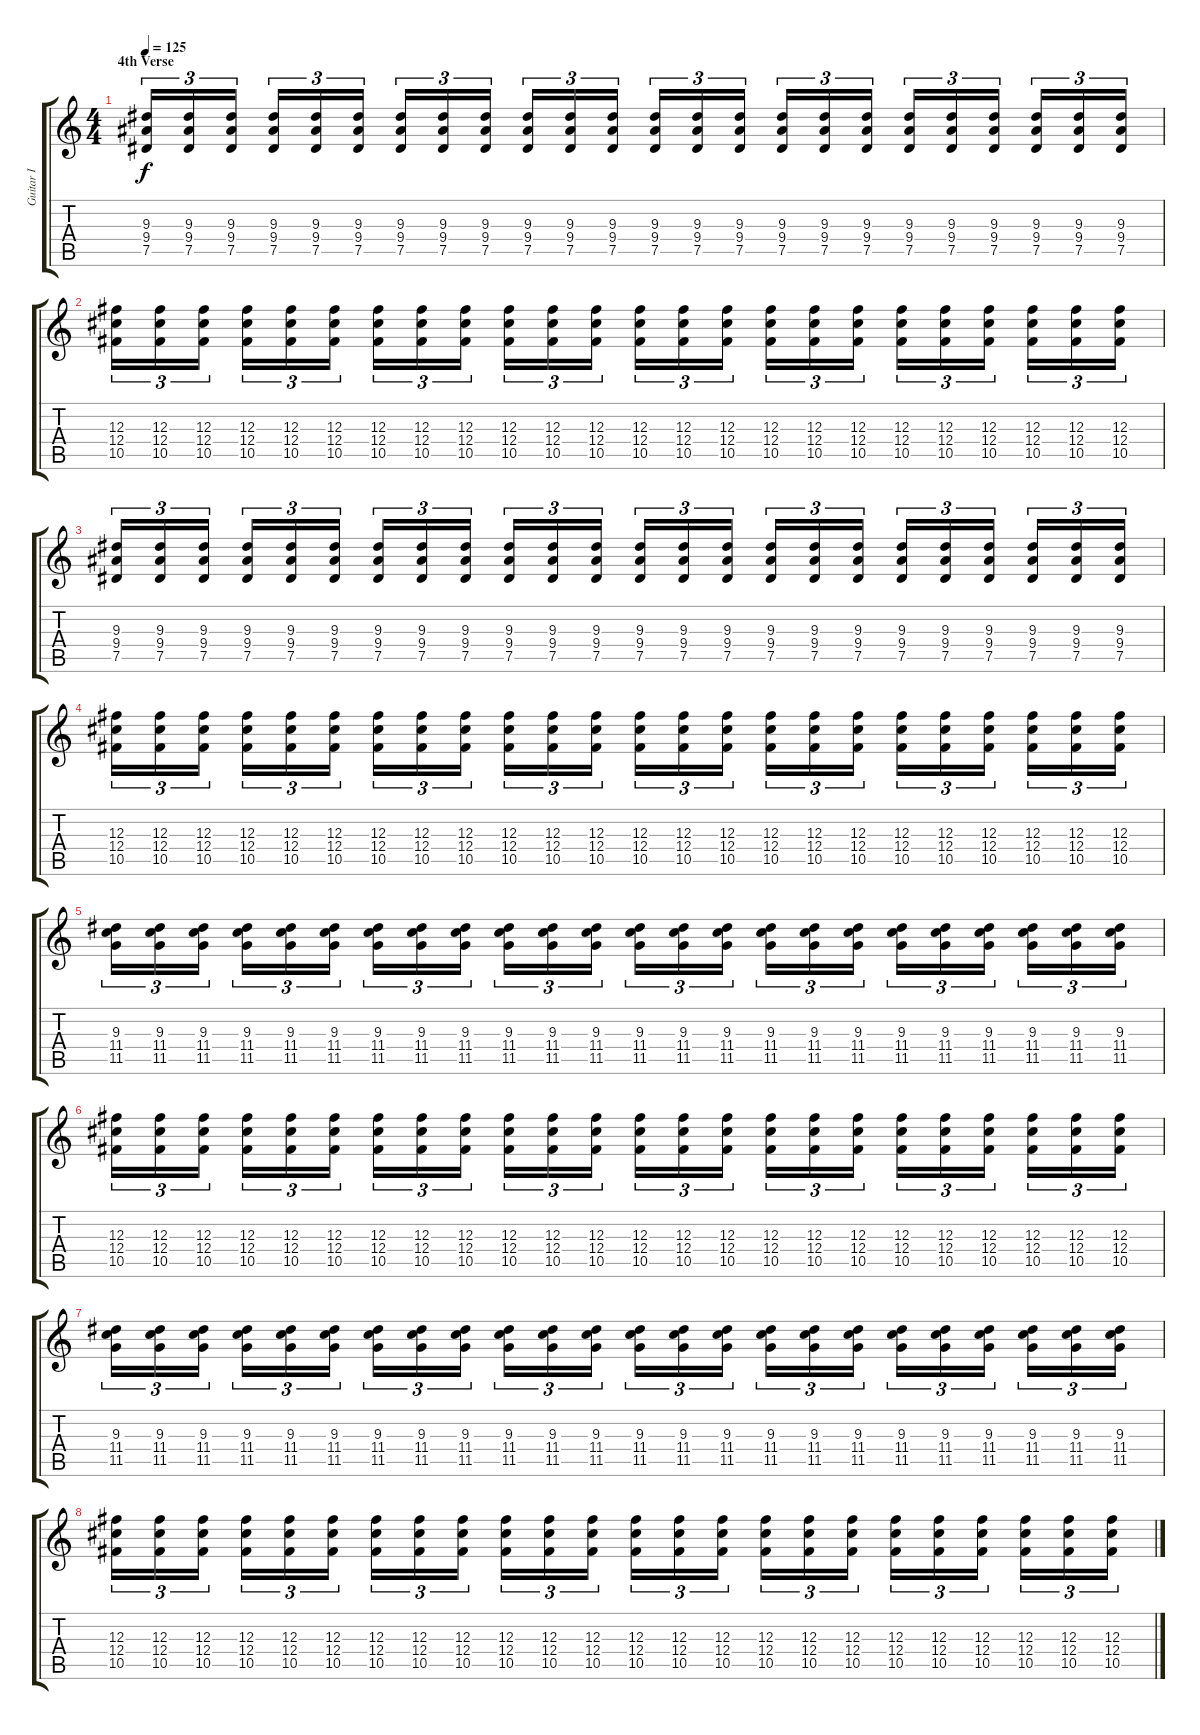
\track ("Guitar I" "Guitar I") {instrument distortionguitar}
\staff {score tabs}
\tuning (Eb4 Bb3 Gb3 Db3 Ab2 Eb2) {hide}
\ts (4 4)
\section ("" "4th Verse")
\tempo 125
\clef g2
\ks c
(9.3 9.4 7.5).16{tu (3 2) dy f volume 16} (9.3 9.4 7.5).16{tu (3 2)} (9.3 9.4 7.5).16{tu (3 2)} (9.3 9.4 7.5).16{tu (3 2)} (9.3 9.4 7.5).16{tu (3 2)} (9.3 9.4 7.5).16{tu (3 2)} (9.3 9.4 7.5).16{tu (3 2)} (9.3 9.4 7.5).16{tu (3 2)} (9.3 9.4 7.5).16{tu (3 2)} (9.3 9.4 7.5).16{tu (3 2)} (9.3 9.4 7.5).16{tu (3 2)} (9.3 9.4 7.5).16{tu (3 2)} (9.3 9.4 7.5).16{tu (3 2)} (9.3 9.4 7.5).16{tu (3 2)} (9.3 9.4 7.5).16{tu (3 2)} (9.3 9.4 7.5).16{tu (3 2)} (9.3 9.4 7.5).16{tu (3 2)} (9.3 9.4 7.5).16{tu (3 2)} (9.3 9.4 7.5).16{tu (3 2)} (9.3 9.4 7.5).16{tu (3 2)} (9.3 9.4 7.5).16{tu (3 2)} (9.3 9.4 7.5).16{tu (3 2)} (9.3 9.4 7.5).16{tu (3 2)} (9.3 9.4 7.5).16{tu (3 2)} |
(12.3 12.4 10.5).16{tu (3 2)} (12.3 12.4 10.5).16{tu (3 2)} (12.3 12.4 10.5).16{tu (3 2)} (12.3 12.4 10.5).16{tu (3 2)} (12.3 12.4 10.5).16{tu (3 2)} (12.3 12.4 10.5).16{tu (3 2)} (12.3 12.4 10.5).16{tu (3 2)} (12.3 12.4 10.5).16{tu (3 2)} (12.3 12.4 10.5).16{tu (3 2)} (12.3 12.4 10.5).16{tu (3 2)} (12.3 12.4 10.5).16{tu (3 2)} (12.3 12.4 10.5).16{tu (3 2)} (12.3 12.4 10.5).16{tu (3 2)} (12.3 12.4 10.5).16{tu (3 2)} (12.3 12.4 10.5).16{tu (3 2)} (12.3 12.4 10.5).16{tu (3 2)} (12.3 12.4 10.5).16{tu (3 2)} (12.3 12.4 10.5).16{tu (3 2)} (12.3 12.4 10.5).16{tu (3 2)} (12.3 12.4 10.5).16{tu (3 2)} (12.3 12.4 10.5).16{tu (3 2)} (12.3 12.4 10.5).16{tu (3 2)} (12.3 12.4 10.5).16{tu (3 2)} (12.3 12.4 10.5).16{tu (3 2)} |
(9.3 9.4 7.5).16{tu (3 2)} (9.3 9.4 7.5).16{tu (3 2)} (9.3 9.4 7.5).16{tu (3 2)} (9.3 9.4 7.5).16{tu (3 2)} (9.3 9.4 7.5).16{tu (3 2)} (9.3 9.4 7.5).16{tu (3 2)} (9.3 9.4 7.5).16{tu (3 2)} (9.3 9.4 7.5).16{tu (3 2)} (9.3 9.4 7.5).16{tu (3 2)} (9.3 9.4 7.5).16{tu (3 2)} (9.3 9.4 7.5).16{tu (3 2)} (9.3 9.4 7.5).16{tu (3 2)} (9.3 9.4 7.5).16{tu (3 2)} (9.3 9.4 7.5).16{tu (3 2)} (9.3 9.4 7.5).16{tu (3 2)} (9.3 9.4 7.5).16{tu (3 2)} (9.3 9.4 7.5).16{tu (3 2)} (9.3 9.4 7.5).16{tu (3 2)} (9.3 9.4 7.5).16{tu (3 2)} (9.3 9.4 7.5).16{tu (3 2)} (9.3 9.4 7.5).16{tu (3 2)} (9.3 9.4 7.5).16{tu (3 2)} (9.3 9.4 7.5).16{tu (3 2)} (9.3 9.4 7.5).16{tu (3 2)} |
(12.3 12.4 10.5).16{tu (3 2)} (12.3 12.4 10.5).16{tu (3 2)} (12.3 12.4 10.5).16{tu (3 2)} (12.3 12.4 10.5).16{tu (3 2)} (12.3 12.4 10.5).16{tu (3 2)} (12.3 12.4 10.5).16{tu (3 2)} (12.3 12.4 10.5).16{tu (3 2)} (12.3 12.4 10.5).16{tu (3 2)} (12.3 12.4 10.5).16{tu (3 2)} (12.3 12.4 10.5).16{tu (3 2)} (12.3 12.4 10.5).16{tu (3 2)} (12.3 12.4 10.5).16{tu (3 2)} (12.3 12.4 10.5).16{tu (3 2)} (12.3 12.4 10.5).16{tu (3 2)} (12.3 12.4 10.5).16{tu (3 2)} (12.3 12.4 10.5).16{tu (3 2)} (12.3 12.4 10.5).16{tu (3 2)} (12.3 12.4 10.5).16{tu (3 2)} (12.3 12.4 10.5).16{tu (3 2)} (12.3 12.4 10.5).16{tu (3 2)} (12.3 12.4 10.5).16{tu (3 2)} (12.3 12.4 10.5).16{tu (3 2)} (12.3 12.4 10.5).16{tu (3 2)} (12.3 12.4 10.5).16{tu (3 2)} |
(9.3 11.4 11.5).16{tu (3 2)} (9.3 11.4 11.5).16{tu (3 2)} (9.3 11.4 11.5).16{tu (3 2)} (9.3 11.4 11.5).16{tu (3 2)} (9.3 11.4 11.5).16{tu (3 2)} (9.3 11.4 11.5).16{tu (3 2)} (9.3 11.4 11.5).16{tu (3 2)} (9.3 11.4 11.5).16{tu (3 2)} (9.3 11.4 11.5).16{tu (3 2)} (9.3 11.4 11.5).16{tu (3 2)} (9.3 11.4 11.5).16{tu (3 2)} (9.3 11.4 11.5).16{tu (3 2)} (9.3 11.4 11.5).16{tu (3 2)} (9.3 11.4 11.5).16{tu (3 2)} (9.3 11.4 11.5).16{tu (3 2)} (9.3 11.4 11.5).16{tu (3 2)} (9.3 11.4 11.5).16{tu (3 2)} (9.3 11.4 11.5).16{tu (3 2)} (9.3 11.4 11.5).16{tu (3 2)} (9.3 11.4 11.5).16{tu (3 2)} (9.3 11.4 11.5).16{tu (3 2)} (9.3 11.4 11.5).16{tu (3 2)} (9.3 11.4 11.5).16{tu (3 2)} (9.3 11.4 11.5).16{tu (3 2)} |
(12.3 12.4 10.5).16{tu (3 2)} (12.3 12.4 10.5).16{tu (3 2)} (12.3 12.4 10.5).16{tu (3 2)} (12.3 12.4 10.5).16{tu (3 2)} (12.3 12.4 10.5).16{tu (3 2)} (12.3 12.4 10.5).16{tu (3 2)} (12.3 12.4 10.5).16{tu (3 2)} (12.3 12.4 10.5).16{tu (3 2)} (12.3 12.4 10.5).16{tu (3 2)} (12.3 12.4 10.5).16{tu (3 2)} (12.3 12.4 10.5).16{tu (3 2)} (12.3 12.4 10.5).16{tu (3 2)} (12.3 12.4 10.5).16{tu (3 2)} (12.3 12.4 10.5).16{tu (3 2)} (12.3 12.4 10.5).16{tu (3 2)} (12.3 12.4 10.5).16{tu (3 2)} (12.3 12.4 10.5).16{tu (3 2)} (12.3 12.4 10.5).16{tu (3 2)} (12.3 12.4 10.5).16{tu (3 2)} (12.3 12.4 10.5).16{tu (3 2)} (12.3 12.4 10.5).16{tu (3 2)} (12.3 12.4 10.5).16{tu (3 2)} (12.3 12.4 10.5).16{tu (3 2)} (12.3 12.4 10.5).16{tu (3 2)} |
(9.3 11.4 11.5).16{tu (3 2)} (9.3 11.4 11.5).16{tu (3 2)} (9.3 11.4 11.5).16{tu (3 2)} (9.3 11.4 11.5).16{tu (3 2)} (9.3 11.4 11.5).16{tu (3 2)} (9.3 11.4 11.5).16{tu (3 2)} (9.3 11.4 11.5).16{tu (3 2)} (9.3 11.4 11.5).16{tu (3 2)} (9.3 11.4 11.5).16{tu (3 2)} (9.3 11.4 11.5).16{tu (3 2)} (9.3 11.4 11.5).16{tu (3 2)} (9.3 11.4 11.5).16{tu (3 2)} (9.3 11.4 11.5).16{tu (3 2)} (9.3 11.4 11.5).16{tu (3 2)} (9.3 11.4 11.5).16{tu (3 2)} (9.3 11.4 11.5).16{tu (3 2)} (9.3 11.4 11.5).16{tu (3 2)} (9.3 11.4 11.5).16{tu (3 2)} (9.3 11.4 11.5).16{tu (3 2)} (9.3 11.4 11.5).16{tu (3 2)} (9.3 11.4 11.5).16{tu (3 2)} (9.3 11.4 11.5).16{tu (3 2)} (9.3 11.4 11.5).16{tu (3 2)} (9.3 11.4 11.5).16{tu (3 2)} |
(12.3 12.4 10.5).16{tu (3 2)} (12.3 12.4 10.5).16{tu (3 2)} (12.3 12.4 10.5).16{tu (3 2)} (12.3 12.4 10.5).16{tu (3 2)} (12.3 12.4 10.5).16{tu (3 2)} (12.3 12.4 10.5).16{tu (3 2)} (12.3 12.4 10.5).16{tu (3 2)} (12.3 12.4 10.5).16{tu (3 2)} (12.3 12.4 10.5).16{tu (3 2)} (12.3 12.4 10.5).16{tu (3 2)} (12.3 12.4 10.5).16{tu (3 2)} (12.3 12.4 10.5).16{tu (3 2)} (12.3 12.4 10.5).16{tu (3 2)} (12.3 12.4 10.5).16{tu (3 2)} (12.3 12.4 10.5).16{tu (3 2)} (12.3 12.4 10.5).16{tu (3 2)} (12.3 12.4 10.5).16{tu (3 2)} (12.3 12.4 10.5).16{tu (3 2)} (12.3 12.4 10.5).16{tu (3 2)} (12.3 12.4 10.5).16{tu (3 2)} (12.3 12.4 10.5).16{tu (3 2)} (12.3 12.4 10.5).16{tu (3 2)} (12.3 12.4 10.5).16{tu (3 2)} (12.3 12.4 10.5).16{tu (3 2)}
